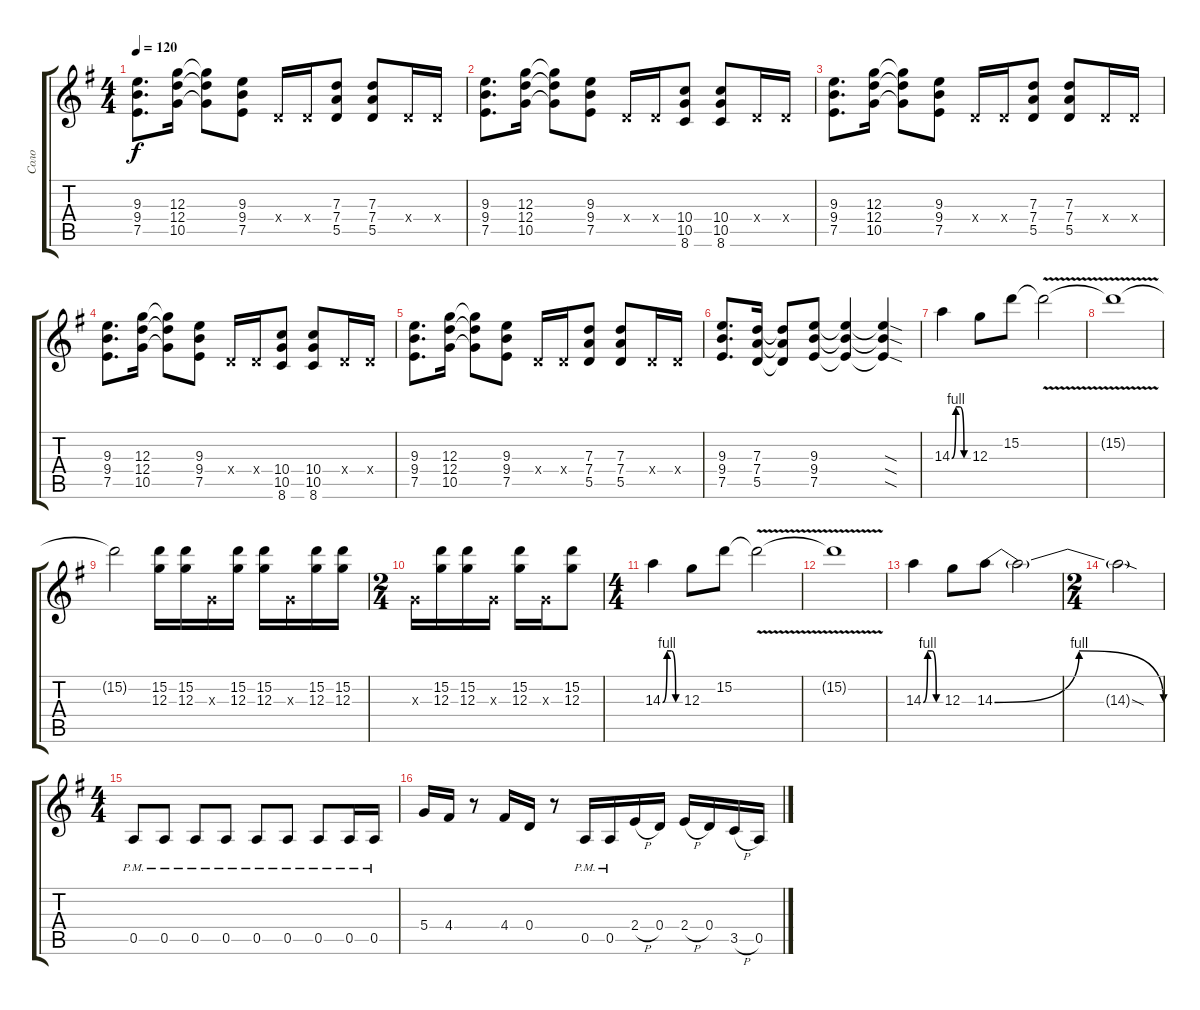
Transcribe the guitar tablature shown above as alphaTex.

\track ("Соло" "Соло") {instrument distortionguitar}
\staff {score tabs}
\tuning (E4 B3 G3 D3 A2 E2) {hide}
\ts (4 4)
\tempo 120
\clef g2
\ks g
(9.3 9.4 7.5).8{d dy f} (12.3 12.4 10.5).16 (12.3{t} 12.4{t} 10.5{t}).8 (9.3 9.4 7.5).8 0.4{x}.16 0.4{x}.16 (7.3 7.4 5.5).8 (7.3 7.4 5.5).8 0.4{x}.16 0.4{x}.16 |
(9.3 9.4 7.5).8{d} (12.3 12.4 10.5).16 (12.3{t} 12.4{t} 10.5{t}).8 (9.3 9.4 7.5).8 0.4{x}.16 0.4{x}.16 (10.4 10.5 8.6).8 (10.4 10.5 8.6).8 0.4{x}.16 0.4{x}.16 |
(9.3 9.4 7.5).8{d} (12.3 12.4 10.5).16 (12.3{t} 12.4{t} 10.5{t}).8 (9.3 9.4 7.5).8 0.4{x}.16 0.4{x}.16 (7.3 7.4 5.5).8 (7.3 7.4 5.5).8 0.4{x}.16 0.4{x}.16 |
(9.3 9.4 7.5).8{d} (12.3 12.4 10.5).16 (12.3{t} 12.4{t} 10.5{t}).8 (9.3 9.4 7.5).8 0.4{x}.16 0.4{x}.16 (10.4 10.5 8.6).8 (10.4 10.5 8.6).8 0.4{x}.16 0.4{x}.16 |
(9.3 9.4 7.5).8{d} (12.3 12.4 10.5).16 (12.3{t} 12.4{t} 10.5{t}).8 (9.3 9.4 7.5).8 0.4{x}.16 0.4{x}.16 (7.3 7.4 5.5).8 (7.3 7.4 5.5).8 0.4{x}.16 0.4{x}.16 |
(9.3 9.4 7.5).8{d} (7.3 7.4 5.5).16 (7.3{t} 7.4{t} 5.5{t}).8 (9.3 9.4 7.5).8 (9.3{t} 9.4{t} 7.5{t}).4 (9.3{sod t} 9.4{sod t} 7.5{sod t}).4 |
14.3{be (custom 0 0 15 4 30 4 45 0 60 0)}.4 12.3.8 15.2.8 15.2{v t}.2 |
15.2{t}.1 |
15.2{t}.2 (15.2 12.3).16 (15.2 12.3).16 0.3{x}.16 (15.2 12.3).16 (15.2 12.3).16 0.3{x}.16 (15.2 12.3).16 (15.2 12.3).16 |
\ts (2 4)
0.3{x}.16 (15.2 12.3).16 (15.2 12.3).16 0.3{x}.16 (15.2 12.3).16 0.3{x}.16 (15.2 12.3).8 |
\ts (4 4)
14.3{be (custom 0 0 15 4 30 4 45 0 60 0)}.4 12.3.8 15.2.8 15.2{v t}.2 |
15.2{t}.1 |
14.3{be (custom 0 0 15 4 30 4 45 0 60 0)}.4 12.3.8 14.3{be (bendrelease 0 0 10 4 30 4 60 0)}.8 14.3{t}.2 |
\ts (2 4)
14.3{sod t}.2 |
\ts (4 4)
0.5{pm}.8 0.5{pm}.8 0.5{pm}.8 0.5{pm}.8 0.5{pm}.8 0.5{pm}.8 0.5{pm}.8 0.5{pm}.16 0.5{pm}.16 |
5.4.16 4.4.16 r.8 4.4.16 0.4.16 r.8 0.5{pm}.16 0.5{pm}.16 2.4{h}.16 0.4.16 2.4{h}.16 0.4.16 3.5{h}.16 0.5.16
